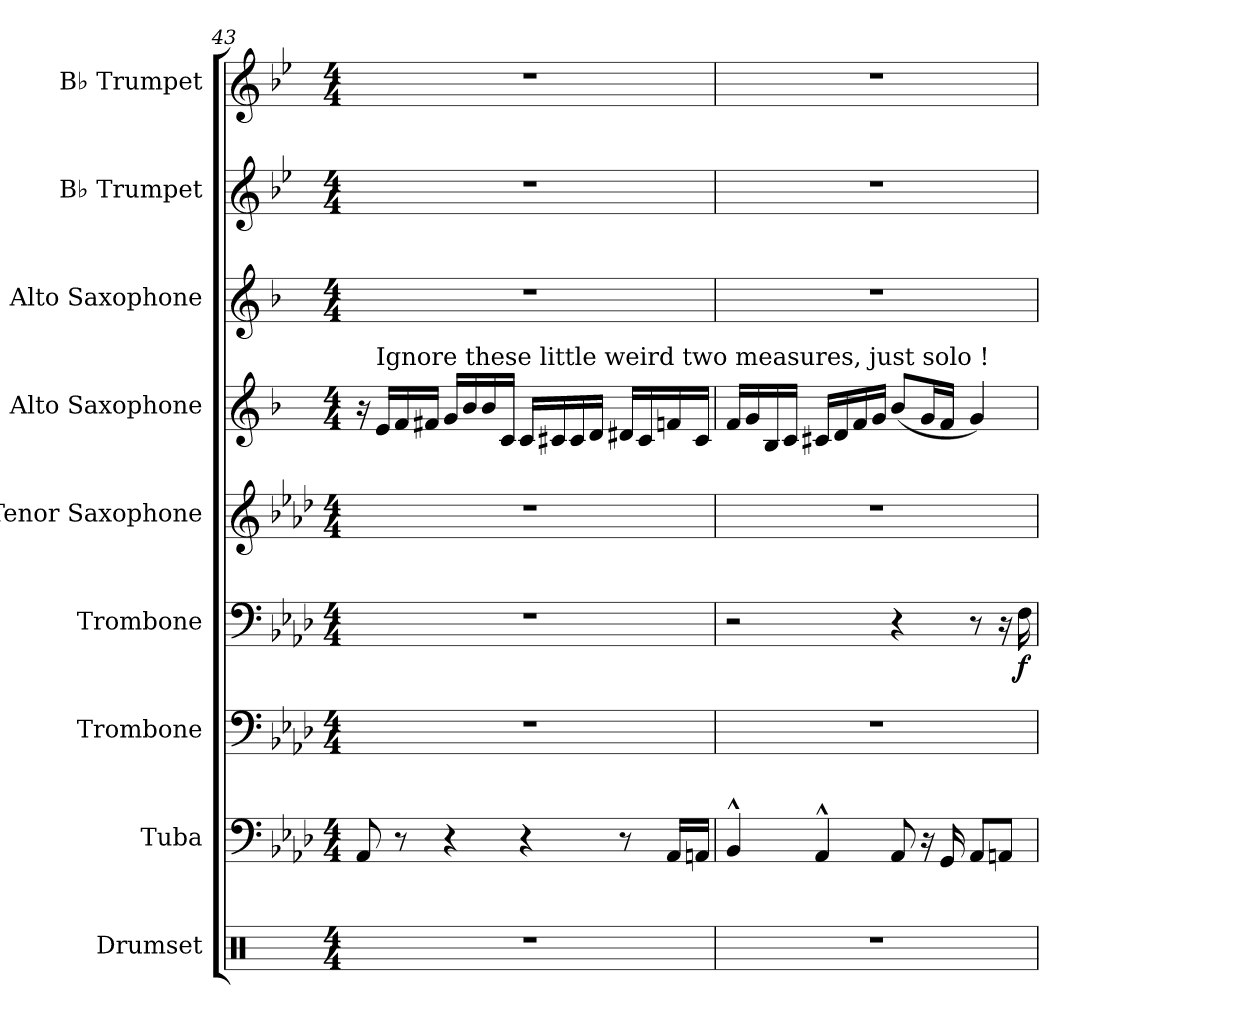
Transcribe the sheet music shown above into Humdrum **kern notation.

**kern	**kern	**kern	**kern	**dynam	**kern	**kern	**kern	**kern	**kern
*part9	*part8	*part7	*part6	*part6	*part5	*part4	*part3	*part2	*part1
*staff9	*staff8	*staff7	*staff6	*staff6	*staff5	*staff4	*staff3	*staff2	*staff1
*I"Drumset	*I"Tuba	*I"Trombone	*I"Trombone	*	*I"Tenor Saxophone	*I"Alto Saxophone	*I"Alto Saxophone	*I"B♭ Trumpet	*I"B♭ Trumpet
*I'D. Set	*I'Tba.	*I'Tbn.	*I'Tbn.	*	*I'T. Sax.	*I'A. Sax.	*I'A. Sax.	*I'B♭ Tpt.	*I'B♭ Tpt.
*clefX	*clefF4	*clefF4	*clefF4	*	*clefG2	*clefG2	*clefG2	*clefG2	*clefG2
*	*	*	*	*	*ITrd8c14	*ITrd5c9	*ITrd5c9	*ITrd1c2	*ITrd1c2
*k[]	*k[b-e-a-d-]	*k[b-e-a-d-]	*k[b-e-a-d-]	*	*k[b-e-a-d-]	*k[b-e-a-d-]	*k[b-e-a-d-]	*k[b-e-a-d-]	*k[b-e-a-d-]
*M4/4	*M4/4	*M4/4	*M4/4	*	*M4/4	*M4/4	*M4/4	*M4/4	*M4/4
=43	=43	=43	=43	=43	=43	=43	=43	=43	=43
1r	8AA-/	1r	1r	.	1r	16r	1r	1r	1r
!	!	!	!	!	!	!LO:TX:a:t=Ignore these little weird two measures, just solo !	!	!	!
.	.	.	.	.	.	16G!/LL	.	.	.
.	8r	.	.	.	.	16A-!/	.	.	.
.	.	.	.	.	.	16An!/JJ	.	.	.
.	4r	.	.	.	.	16B-!/LL	.	.	.
.	.	.	.	.	.	16d-!/	.	.	.
.	.	.	.	.	.	16d-!/	.	.	.
.	.	.	.	.	.	16E-!/JJ	.	.	.
.	4r	.	.	.	.	16E-!/LL	.	.	.
.	.	.	.	.	.	16En!/	.	.	.
.	.	.	.	.	.	16E!/	.	.	.
.	.	.	.	.	.	16F!/JJ	.	.	.
.	8r	.	.	.	.	16F#X!/LL	.	.	.
.	.	.	.	.	.	16E!/	.	.	.
.	16AA-/LL	.	.	.	.	16A-X!/	.	.	.
.	16AAn/JJ	.	.	.	.	16E!/JJ	.	.	.
!!LO:PB:g=z
=44	=44	=44	=44	=44	=44	=44	=44	=44	=44
1r	4BB-^^/	1r	2r	.	1r	16A-!/LL	1r	1r	1r
.	.	.	.	.	.	16B-!/	.	.	.
.	.	.	.	.	.	16D-!/	.	.	.
.	.	.	.	.	.	16E-!/JJ	.	.	.
.	4AA-^^/	.	.	.	.	16En!/LL	.	.	.
.	.	.	.	.	.	16F!/	.	.	.
.	.	.	.	.	.	16A-!/	.	.	.
.	.	.	.	.	.	16B-!/JJ	.	.	.
.	8AA-/	.	4r	.	.	(<8d-!/L	.	.	.
.	16r	.	.	.	.	16B-!/L	.	.	.
.	16GG/	.	.	.	.	16A-!/JJ	.	.	.
.	8AA-/L	.	8r	.	.	4B-!/)	.	.	.
.	8AAn/J	.	16r	.	.	.	.	.	.
!	!	!	!	!LO:DY:b	!	!	!	!	!
.	.	.	16F\	f	.	.	.	.	.
=	=	=	=	=	=	=	=	=	=
*-	*-	*-	*-	*-	*-	*-	*-	*-	*-
